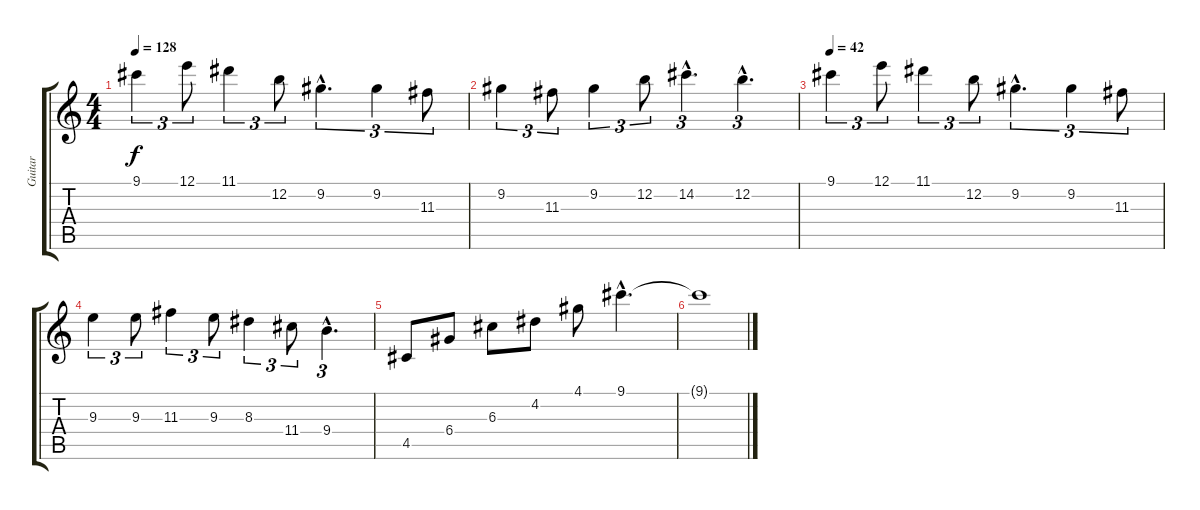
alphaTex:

\track ("Guitar" "Guitar") {instrument acousticguitarsteel}
\staff {score tabs}
\tuning (E4 B3 G3 D3 A2 E2) {hide}
\ts (4 4)
\tempo 128
\clef g2
\ks c
9.1.4{tu (3 2) dy f} 12.1.8{tu (3 2)} 11.1.4{tu (3 2)} 12.2.8{tu (3 2)} 9.2{hac}.4{d tu (3 2)} 9.2.4{tu (3 2)} 11.3.8{tu (3 2)} |
9.2.4{tu (3 2)} 11.3.8{tu (3 2)} 9.2.4{tu (3 2)} 12.2.8{tu (3 2)} 14.2{hac}.4{d tu (3 2)} 12.2{hac}.4{d tu (3 2)} |
\tempo 42
9.1.4{tu (3 2)} 12.1.8{tu (3 2)} 11.1.4{tu (3 2)} 12.2.8{tu (3 2)} 9.2{hac}.4{d tu (3 2)} 9.2.4{tu (3 2)} 11.3.8{tu (3 2)} |
9.3.4{tu (3 2)} 9.3.8{tu (3 2)} 11.3.4{tu (3 2)} 9.3.8{tu (3 2)} 8.3.4{tu (3 2)} 11.4.8{tu (3 2)} 9.4{hac}.4{d tu (3 2)} |
4.5.8 6.4.8 6.3.8 4.2.8 4.1.8 9.1{hac}.4{d} |
9.1{t}.1
